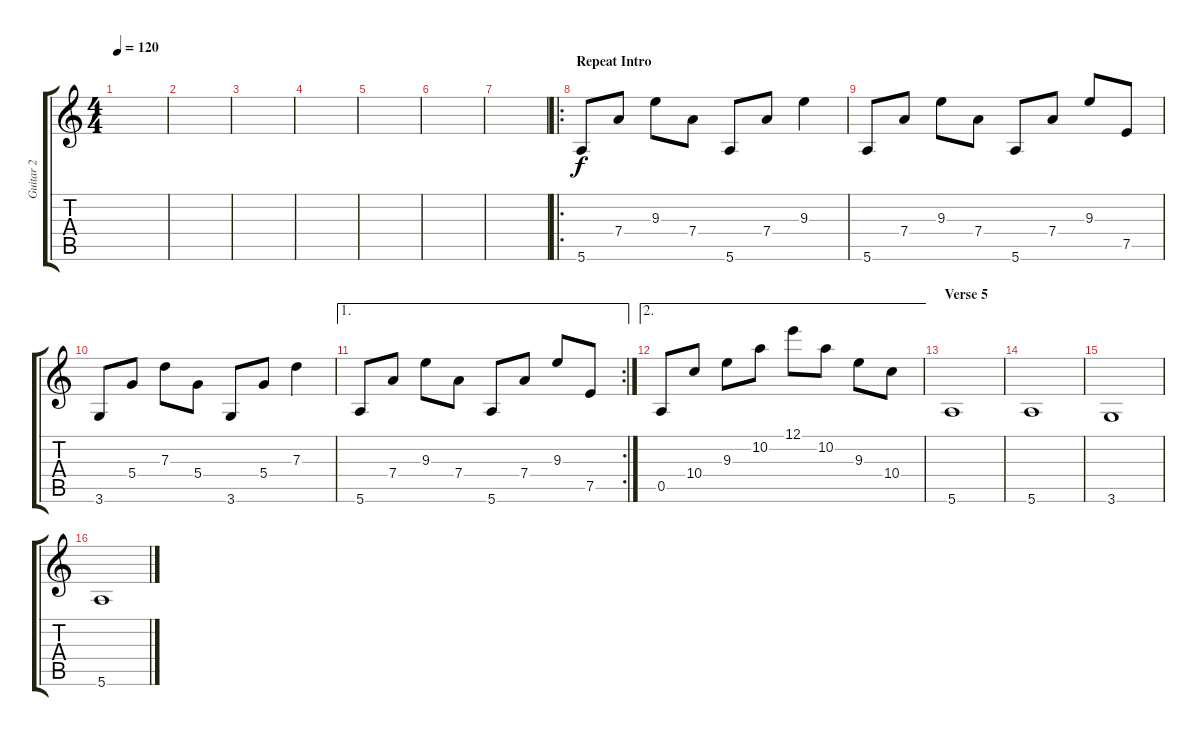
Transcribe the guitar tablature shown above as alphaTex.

\track ("Guitar 2" "Guitar 2") {instrument acousticguitarsteel}
\staff {score tabs}
\tuning (E4 B3 G3 D3 A2 E2) {hide}
\ts (4 4)
\tempo 120
\clef g2
\ks c
|
|
|
|
|
|
|
\ro
\section ("" "Repeat Intro")
5.6.8 7.4.8 9.3.8 7.4.8 5.6.8 7.4.8 9.3.4 |
5.6.8 7.4.8 9.3.8 7.4.8 5.6.8 7.4.8 9.3.8 7.5.8 |
3.6.8 5.4.8 7.3.8 5.4.8 3.6.8 5.4.8 7.3.4 |
\ae 1
\rc 2
5.6.8 7.4.8 9.3.8 7.4.8 5.6.8 7.4.8 9.3.8 7.5.8 |
\ae 2
0.5.8 10.4.8 9.3.8 10.2.8 12.1.8 10.2.8 9.3.8 10.4.8 |
\section ("" "Verse 5")
5.6.1 |
5.6.1 |
3.6.1 |
5.6.1
